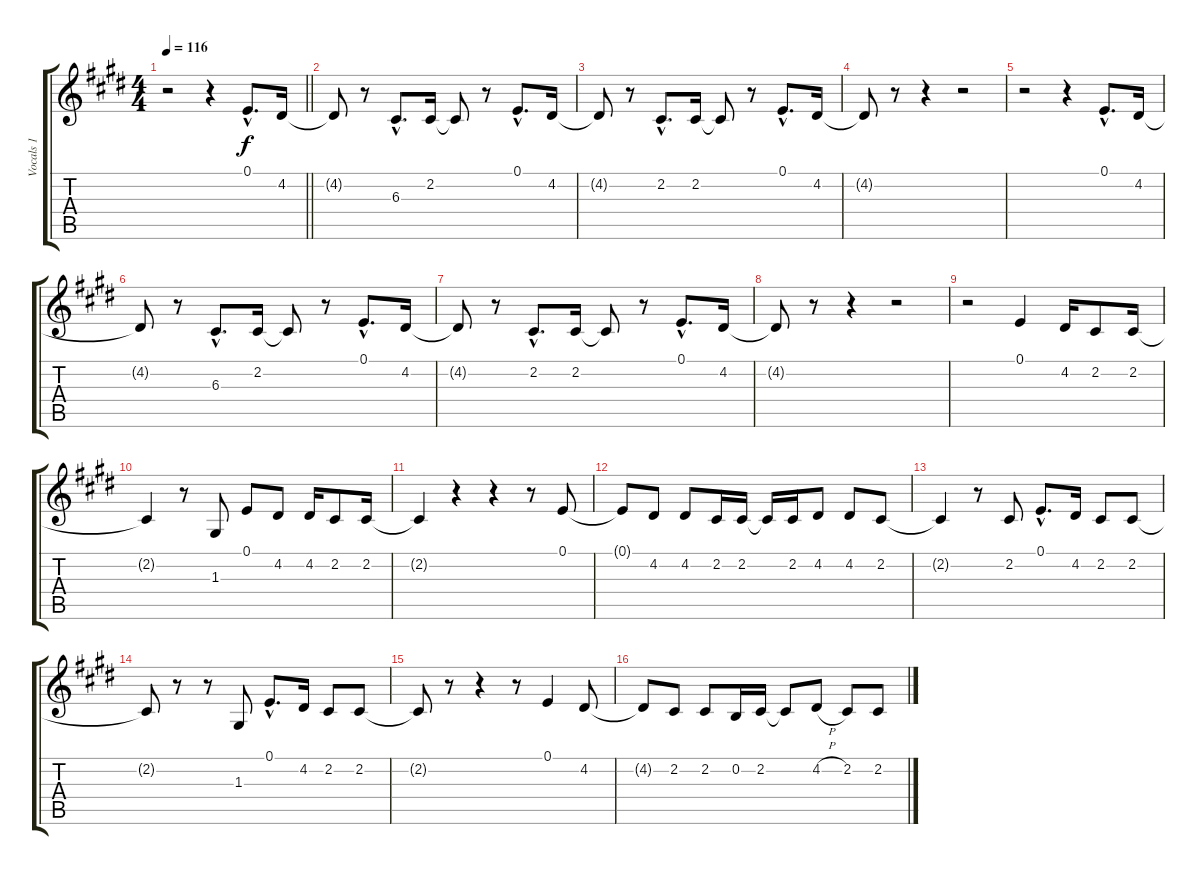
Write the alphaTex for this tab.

\track ("Vocals 1" "Vocals 1") {instrument lead2sawtooth}
\staff {score tabs}
\tuning (E4 B3 G3 D3 A2 E2) {hide}
\ts (4 4)
\tempo 116
\clef g2
\barLineRight lightlight
\ks e
r.2{dy f} r.4 0.1{hac}.8{d} 4.2.16 |
4.2{t}.8 r.8 6.3{hac}.8{d} 2.2.16 2.2{t}.8 r.8 0.1{hac}.8{d} 4.2.16 |
4.2{t}.8 r.8 2.2{hac}.8{d} 2.2.16 2.2{t}.8 r.8 0.1{hac}.8{d} 4.2.16 |
4.2{t}.8 r.8 r.4 r.2 |
r.2 r.4 0.1{hac}.8{d} 4.2.16 |
4.2{t}.8 r.8 6.3{hac}.8{d} 2.2.16 2.2{t}.8 r.8 0.1{hac}.8{d} 4.2.16 |
4.2{t}.8 r.8 2.2{hac}.8{d} 2.2.16 2.2{t}.8 r.8 0.1{hac}.8{d} 4.2.16 |
4.2{t}.8 r.8 r.4 r.2 |
r.2 0.1.4 4.2.16 2.2.8 2.2.16 |
2.2{t}.4 r.8 1.3.8 0.1.8 4.2.8 4.2.16 2.2.8 2.2.16 |
2.2{t}.4 r.4 r.4 r.8 0.1.8 |
0.1{t}.8 4.2.8 4.2.8 2.2.16 2.2.16 2.2{t}.16 2.2.16 4.2.8 4.2.8 2.2.8 |
2.2{t}.4 r.8 2.2.8 0.1{hac}.8{d} 4.2.16 2.2.8 2.2.8 |
2.2{t}.8 r.8 r.8 1.3.8 0.1{hac}.8{d} 4.2.16 2.2.8 2.2.8 |
2.2{t}.8 r.8 r.4 r.8 0.1.4 4.2.8 |
4.2{t}.8 2.2.8 2.2.8 0.2.16 2.2.16 2.2{t}.8 4.2{h}.8 2.2.8 2.2.8
